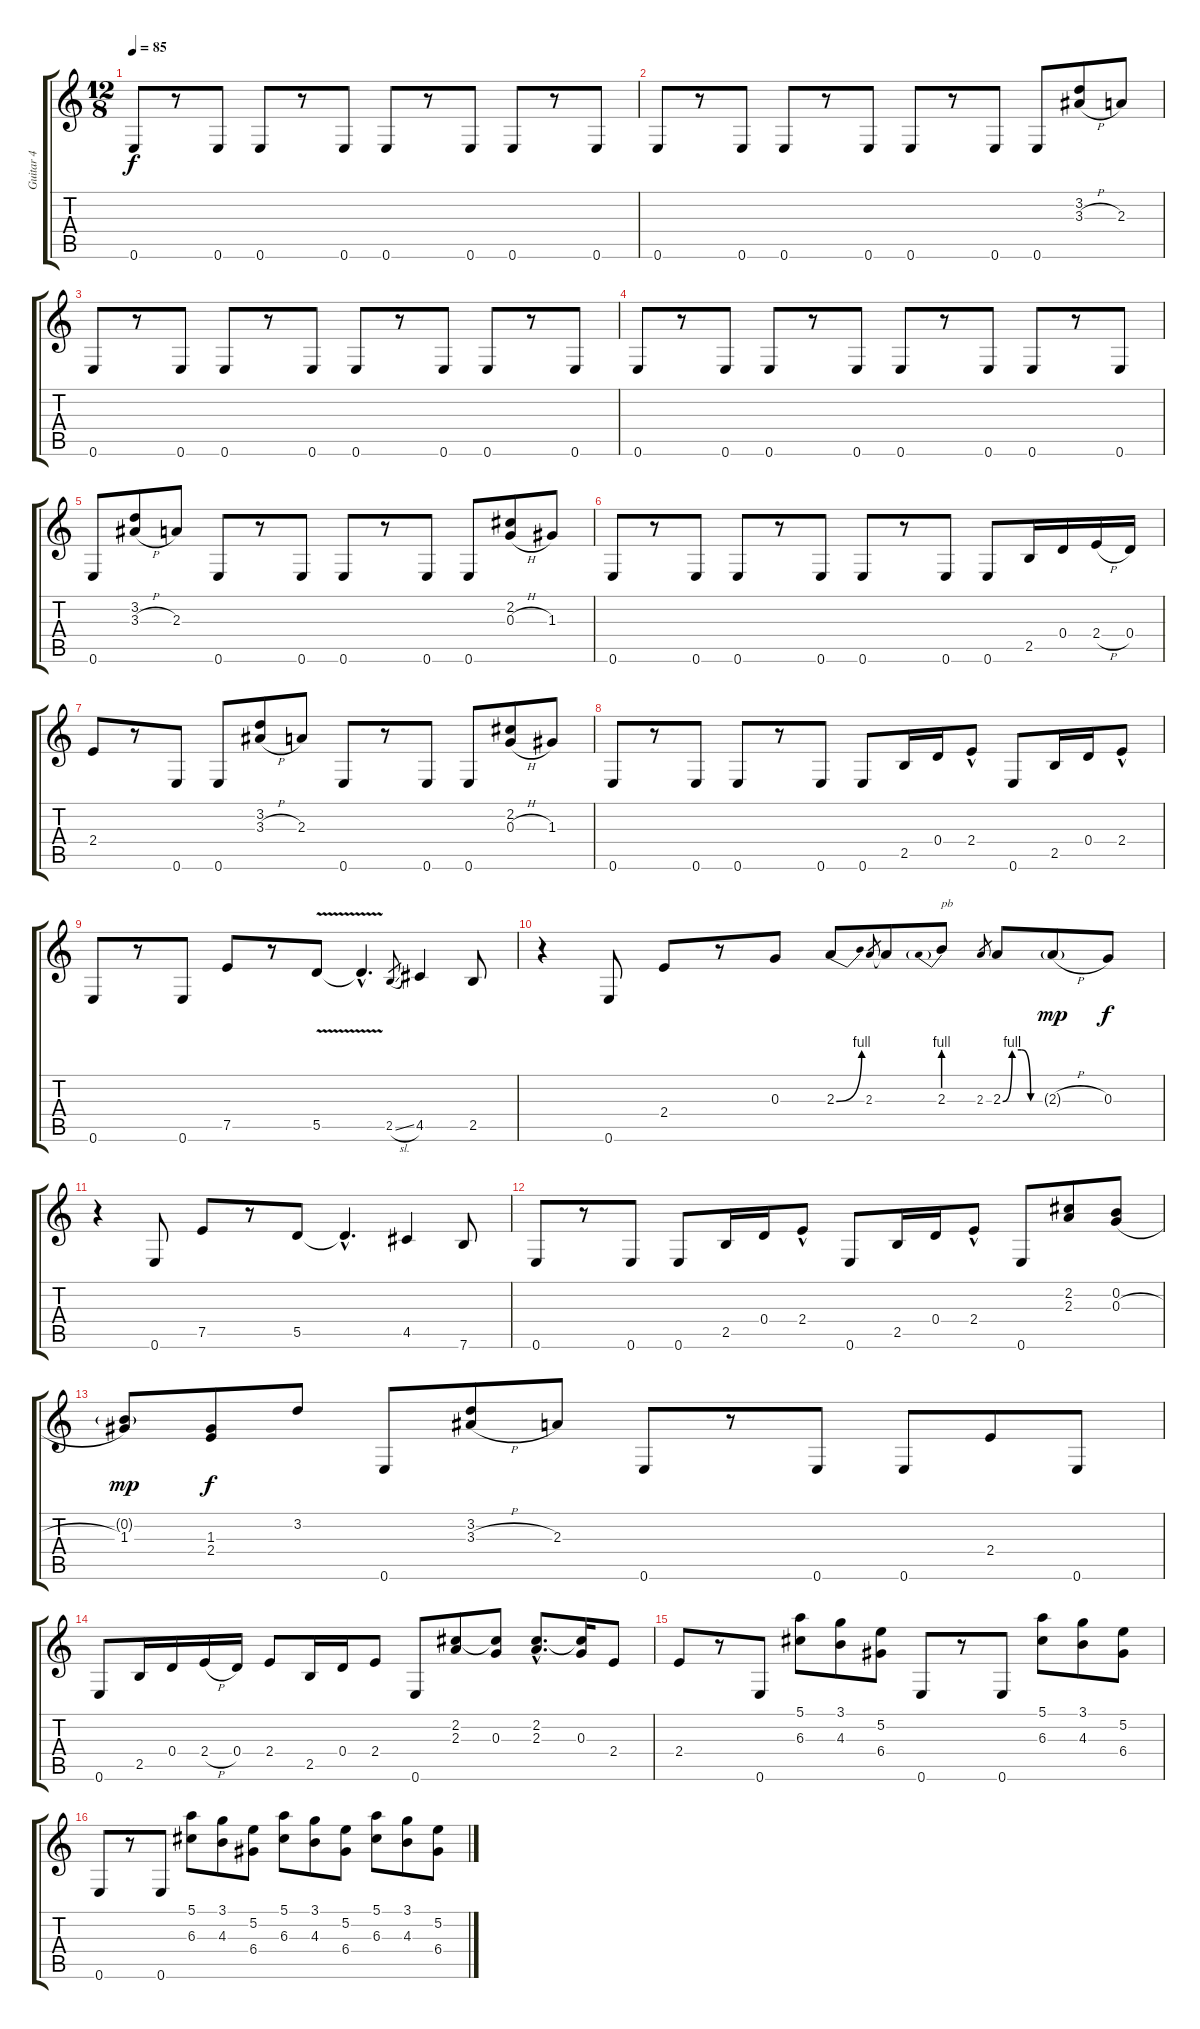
\track ("Guitar 4" "Guitar 4") {instrument overdrivenguitar}
\staff {score tabs}
\tuning (E4 B3 G3 D3 A2 E2) {hide}
\ts (12 8)
\tempo 85
\clef g2
\ks c
0.6.8{dy f} r.8 0.6.8 0.6.8 r.8 0.6.8 0.6.8 r.8 0.6.8 0.6.8 r.8 0.6.8 |
0.6.8 r.8 0.6.8 0.6.8 r.8 0.6.8 0.6.8 r.8 0.6.8 0.6.8 (3.2 3.3{h}).8 2.3.8 |
0.6.8 r.8 0.6.8 0.6.8 r.8 0.6.8 0.6.8 r.8 0.6.8 0.6.8 r.8 0.6.8 |
0.6.8 r.8 0.6.8 0.6.8 r.8 0.6.8 0.6.8 r.8 0.6.8 0.6.8 r.8 0.6.8 |
0.6.8 (3.2 3.3{h}).8 2.3.8 0.6.8 r.8 0.6.8 0.6.8 r.8 0.6.8 0.6.8 (2.2 0.3{h}).8 1.3.8 |
0.6.8 r.8 0.6.8 0.6.8 r.8 0.6.8 0.6.8 r.8 0.6.8 0.6.8 2.5.16 0.4.16 2.4{h}.16 0.4.16 |
2.4.8 r.8 0.6.8 0.6.8 (3.2 3.3{h}).8 2.3.8 0.6.8 r.8 0.6.8 0.6.8 (2.2 0.3{h}).8 1.3.8 |
0.6.8 r.8 0.6.8 0.6.8 r.8 0.6.8 0.6.8 2.5.16 0.4.16 2.4{hac}.8 0.6.8 2.5.16 0.4.16 2.4{hac}.8 |
0.6.8 r.8 0.6.8 7.5.8 r.8 5.5{v}.8 5.5{hac t}.4{d} 2.5{sl}.8{gr} 4.5.4 2.5.8 |
r.4 0.6.8 2.4.8 r.8 0.3.8 2.3{be (bend 0 0 60 4)}.8 2.3.8{gr} 2.3{t}.8 2.3{be (prebend 0 4 60 4)}.8{txt "pb"} 2.3.8{gr} 2.3{be (custom 0 0 15 4 30 4 45 0 60 0)}.8 2.3{h g}.8{dy mp} 0.3.8{dy f} |
r.4 0.6.8 7.5.8 r.8 5.5.8 5.5{hac t}.4{d} 4.5.4 7.6.8 |
0.6.8 r.8 0.6.8 0.6.8 2.5.16 0.4.16 2.4{hac}.8 0.6.8 2.5.16 0.4.16 2.4{hac}.8 0.6.8 (2.2 2.3).8 (0.2 0.3{h}).8 |
(0.2{g} 1.3).8{dy mp} (1.3 2.4).8{dy f} 3.2.8 0.6.8 (3.2 3.3{h}).8 2.3.8 0.6.8 r.8 0.6.8 0.6.8 2.4.8 0.6.8 |
0.6.8 2.5.16 0.4.16 2.4{h}.16 0.4.16 2.4.8 2.5.16 0.4.16 2.4.8 0.6.8 (2.2 2.3).8 (2.2{t} 0.3).8 (2.2{hac} 2.3{hac}).8{d} (2.2{t} 0.3).16 2.4.8 |
2.4.8 r.8 0.6.8 (5.1 6.3).8 (3.1 4.3).8 (5.2 6.4).8 0.6.8 r.8 0.6.8 (5.1 6.3).8 (3.1 4.3).8 (5.2 6.4).8 |
0.6.8 r.8 0.6.8 (5.1 6.3).8 (3.1 4.3).8 (5.2 6.4).8 (5.1 6.3).8 (3.1 4.3).8 (5.2 6.4).8 (5.1 6.3).8 (3.1 4.3).8 (5.2 6.4).8
